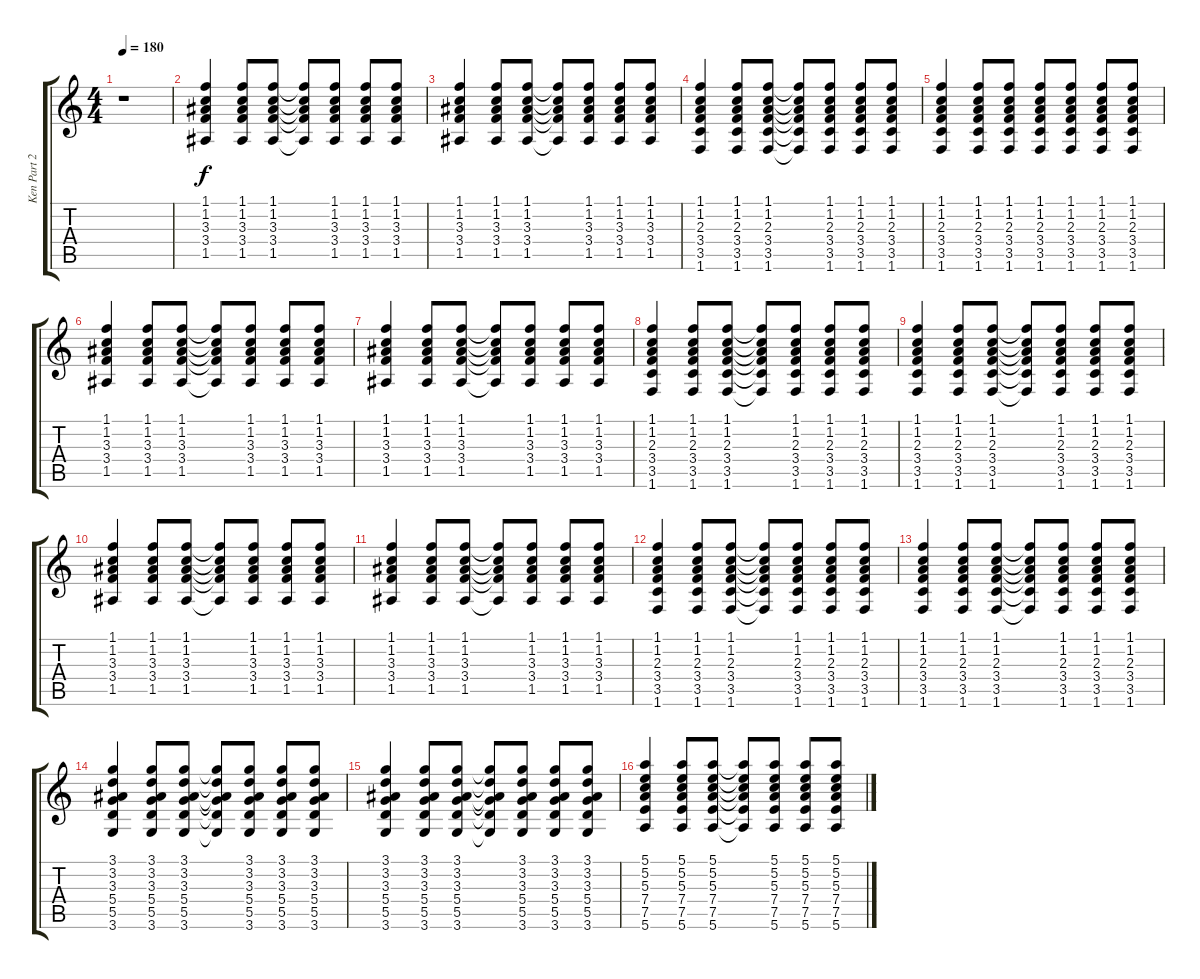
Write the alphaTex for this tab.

\track ("Ken Part 2" "Ken Part 2") {instrument electricguitarclean}
\staff {score tabs}
\tuning (E4 B3 G3 D3 A2 E2) {hide}
\ts (4 4)
\tempo 180
\clef g2
\ks c
r.1{dy f instrument electricguitarclean} |
(1.1 1.2 3.3 3.4 1.5).4 (1.1 1.2 3.3 3.4 1.5).8 (1.1 1.2 3.3 3.4 1.5).8 (1.1{t} 1.2{t} 3.3{t} 3.4{t} 1.5{t}).8 (1.1 1.2 3.3 3.4 1.5).8 (1.1 1.2 3.3 3.4 1.5).8 (1.1 1.2 3.3 3.4 1.5).8 |
(1.1 1.2 3.3 3.4 1.5).4 (1.1 1.2 3.3 3.4 1.5).8 (1.1 1.2 3.3 3.4 1.5).8 (1.1{t} 1.2{t} 3.3{t} 3.4{t} 1.5{t}).8 (1.1 1.2 3.3 3.4 1.5).8 (1.1 1.2 3.3 3.4 1.5).8 (1.1 1.2 3.3 3.4 1.5).8 |
(1.1 1.2 2.3 3.4 3.5 1.6).4 (1.1 1.2 2.3 3.4 3.5 1.6).8 (1.1 1.2 2.3 3.4 3.5 1.6).8 (1.1{t} 1.2{t} 2.3{t} 3.4{t} 3.5{t} 1.6{t}).8 (1.1 1.2 2.3 3.4 3.5 1.6).8 (1.1 1.2 2.3 3.4 3.5 1.6).8 (1.1 1.2 2.3 3.4 3.5 1.6).8 |
(1.1 1.2 2.3 3.4 3.5 1.6).4 (1.1 1.2 2.3 3.4 3.5 1.6).8 (1.1 1.2 2.3 3.4 3.5 1.6).8 (1.1 1.2 2.3 3.4 3.5 1.6).8 (1.1 1.2 2.3 3.4 3.5 1.6).8 (1.1 1.2 2.3 3.4 3.5 1.6).8 (1.1 1.2 2.3 3.4 3.5 1.6).8 |
(1.1 1.2 3.3 3.4 1.5).4 (1.1 1.2 3.3 3.4 1.5).8 (1.1 1.2 3.3 3.4 1.5).8 (1.1{t} 1.2{t} 3.3{t} 3.4{t} 1.5{t}).8 (1.1 1.2 3.3 3.4 1.5).8 (1.1 1.2 3.3 3.4 1.5).8 (1.1 1.2 3.3 3.4 1.5).8 |
(1.1 1.2 3.3 3.4 1.5).4 (1.1 1.2 3.3 3.4 1.5).8 (1.1 1.2 3.3 3.4 1.5).8 (1.1{t} 1.2{t} 3.3{t} 3.4{t} 1.5{t}).8 (1.1 1.2 3.3 3.4 1.5).8 (1.1 1.2 3.3 3.4 1.5).8 (1.1 1.2 3.3 3.4 1.5).8 |
(1.1 1.2 2.3 3.4 3.5 1.6).4 (1.1 1.2 2.3 3.4 3.5 1.6).8 (1.1 1.2 2.3 3.4 3.5 1.6).8 (1.1{t} 1.2{t} 2.3{t} 3.4{t} 3.5{t} 1.6{t}).8 (1.1 1.2 2.3 3.4 3.5 1.6).8 (1.1 1.2 2.3 3.4 3.5 1.6).8 (1.1 1.2 2.3 3.4 3.5 1.6).8 |
(1.1 1.2 2.3 3.4 3.5 1.6).4 (1.1 1.2 2.3 3.4 3.5 1.6).8 (1.1 1.2 2.3 3.4 3.5 1.6).8 (1.1{t} 1.2{t} 2.3{t} 3.4{t} 3.5{t} 1.6{t}).8 (1.1 1.2 2.3 3.4 3.5 1.6).8 (1.1 1.2 2.3 3.4 3.5 1.6).8 (1.1 1.2 2.3 3.4 3.5 1.6).8 |
(1.1 1.2 3.3 3.4 1.5).4 (1.1 1.2 3.3 3.4 1.5).8 (1.1 1.2 3.3 3.4 1.5).8 (1.1{t} 1.2{t} 3.3{t} 3.4{t} 1.5{t}).8 (1.1 1.2 3.3 3.4 1.5).8 (1.1 1.2 3.3 3.4 1.5).8 (1.1 1.2 3.3 3.4 1.5).8 |
(1.1 1.2 3.3 3.4 1.5).4 (1.1 1.2 3.3 3.4 1.5).8 (1.1 1.2 3.3 3.4 1.5).8 (1.1{t} 1.2{t} 3.3{t} 3.4{t} 1.5{t}).8 (1.1 1.2 3.3 3.4 1.5).8 (1.1 1.2 3.3 3.4 1.5).8 (1.1 1.2 3.3 3.4 1.5).8 |
(1.1 1.2 2.3 3.4 3.5 1.6).4 (1.1 1.2 2.3 3.4 3.5 1.6).8 (1.1 1.2 2.3 3.4 3.5 1.6).8 (1.1{t} 1.2{t} 2.3{t} 3.4{t} 3.5{t} 1.6{t}).8 (1.1 1.2 2.3 3.4 3.5 1.6).8 (1.1 1.2 2.3 3.4 3.5 1.6).8 (1.1 1.2 2.3 3.4 3.5 1.6).8 |
(1.1 1.2 2.3 3.4 3.5 1.6).4 (1.1 1.2 2.3 3.4 3.5 1.6).8 (1.1 1.2 2.3 3.4 3.5 1.6).8 (1.1{t} 1.2{t} 2.3{t} 3.4{t} 3.5{t} 1.6{t}).8 (1.1 1.2 2.3 3.4 3.5 1.6).8 (1.1 1.2 2.3 3.4 3.5 1.6).8 (1.1 1.2 2.3 3.4 3.5 1.6).8 |
(3.1 3.2 3.3 5.4 5.5 3.6).4 (3.1 3.2 3.3 5.4 5.5 3.6).8 (3.1 3.2 3.3 5.4 5.5 3.6).8 (3.1{t} 3.2{t} 3.3{t} 5.4{t} 5.5{t} 3.6{t}).8 (3.1 3.2 3.3 5.4 5.5 3.6).8 (3.1 3.2 3.3 5.4 5.5 3.6).8 (3.1 3.2 3.3 5.4 5.5 3.6).8 |
(3.1 3.2 3.3 5.4 5.5 3.6).4 (3.1 3.2 3.3 5.4 5.5 3.6).8 (3.1 3.2 3.3 5.4 5.5 3.6).8 (3.1{t} 3.2{t} 3.3{t} 5.4{t} 5.5{t} 3.6{t}).8 (3.1 3.2 3.3 5.4 5.5 3.6).8 (3.1 3.2 3.3 5.4 5.5 3.6).8 (3.1 3.2 3.3 5.4 5.5 3.6).8 |
(5.1 5.2 5.3 7.4 7.5 5.6).4 (5.1 5.2 5.3 7.4 7.5 5.6).8 (5.1 5.2 5.3 7.4 7.5 5.6).8 (5.1{t} 5.2{t} 5.3{t} 7.4{t} 7.5{t} 5.6{t}).8 (5.1 5.2 5.3 7.4 7.5 5.6).8 (5.1 5.2 5.3 7.4 7.5 5.6).8 (5.1 5.2 5.3 7.4 7.5 5.6).8
